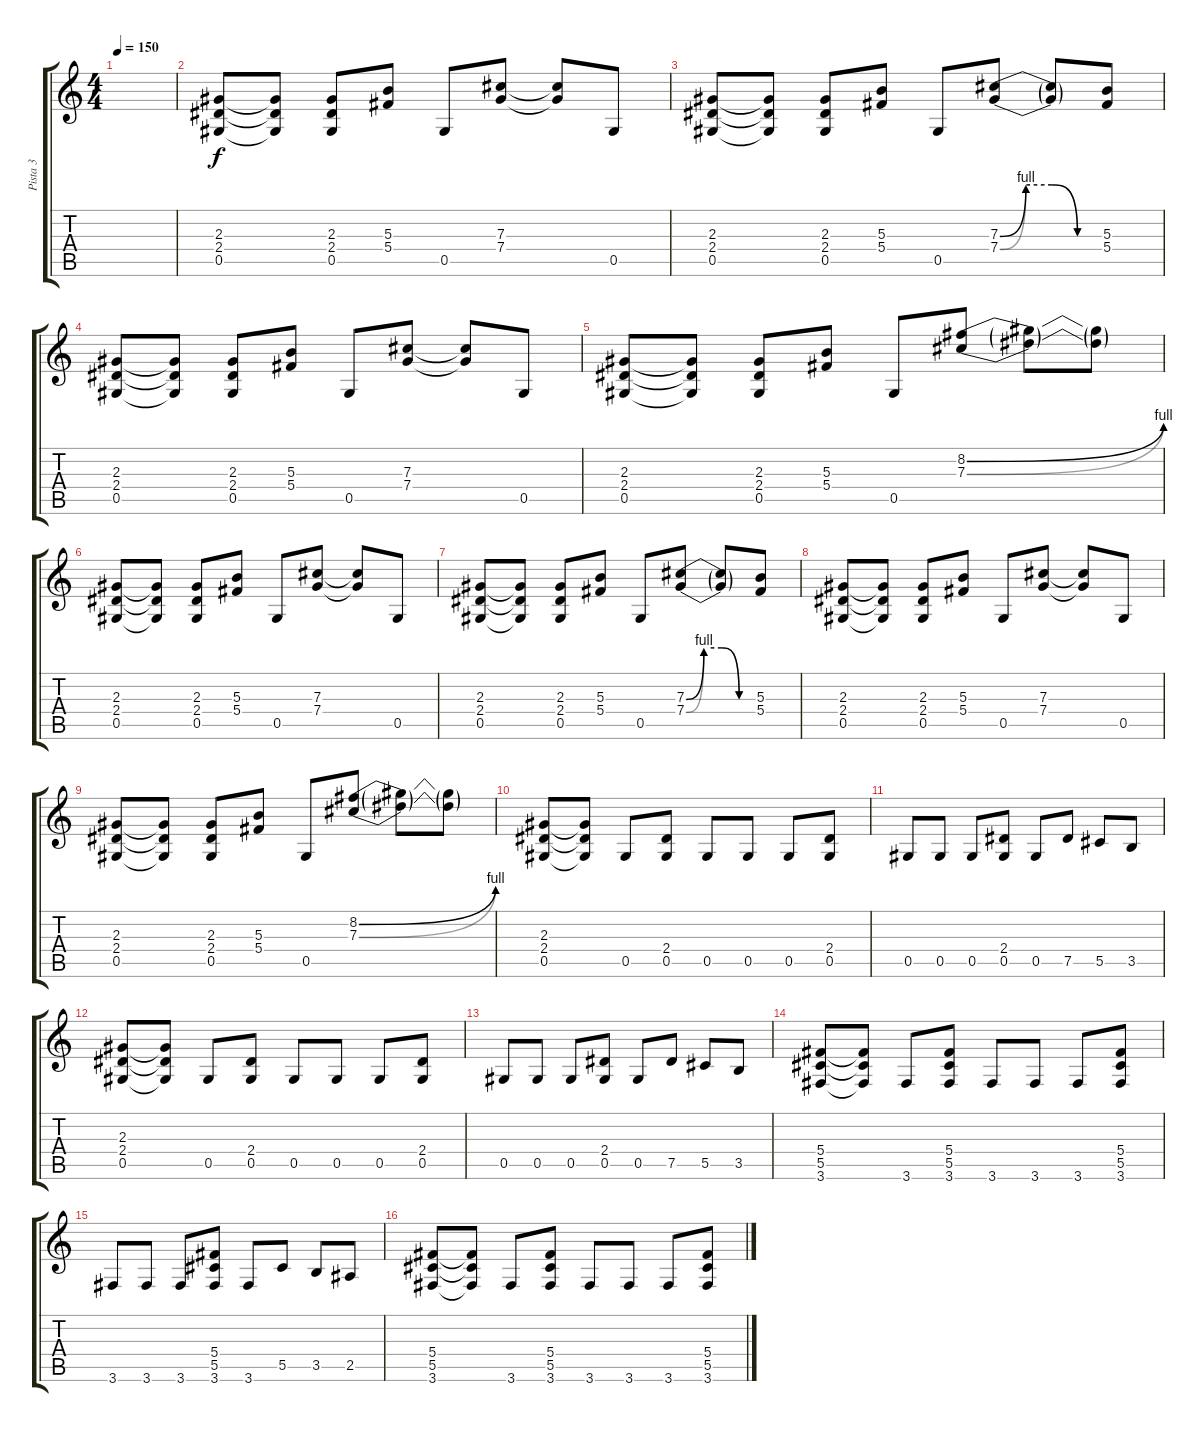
\track ("Pista 3" "Pista 3") {instrument distortionguitar}
\staff {score tabs}
\tuning (Eb4 Bb3 Gb3 Db3 Ab2 Eb2) {hide}
\ts (4 4)
\tempo 150
\clef g2
\ks c
|
(2.3 2.4 0.5).8 (2.3{t} 2.4{t} 0.5{t}).8 (2.3 2.4 0.5).8 (5.3 5.4).8 0.5.8 (7.3 7.4).8 (7.3{t} 7.4{t}).8 0.5.8 |
(2.3 2.4 0.5).8 (2.3{t} 2.4{t} 0.5{t}).8 (2.3 2.4 0.5).8 (5.3 5.4).8 0.5.8 (7.3{be (custom 0 0 15 4 30 4 45 0 60 0)} 7.4{be (custom 0 0 15 4 30 4 45 0 60 0)}).8 (7.3{t} 7.4{t}).8 (5.3 5.4).8 |
(2.3 2.4 0.5).8 (2.3{t} 2.4{t} 0.5{t}).8 (2.3 2.4 0.5).8 (5.3 5.4).8 0.5.8 (7.3 7.4).8 (7.3{t} 7.4{t}).8 0.5.8 |
(2.3 2.4 0.5).8 (2.3{t} 2.4{t} 0.5{t}).8 (2.3 2.4 0.5).8 (5.3 5.4).8 0.5.8 (8.2{be (bend 0 0 60 4)} 7.3{be (bend 0 0 60 4)}).8 (8.2{t} 7.3{t}).8 (8.2{t} 7.3{t}).8 |
(2.3 2.4 0.5).8 (2.3{t} 2.4{t} 0.5{t}).8 (2.3 2.4 0.5).8 (5.3 5.4).8 0.5.8 (7.3 7.4).8 (7.3{t} 7.4{t}).8 0.5.8 |
(2.3 2.4 0.5).8 (2.3{t} 2.4{t} 0.5{t}).8 (2.3 2.4 0.5).8 (5.3 5.4).8 0.5.8 (7.3{be (custom 0 0 15 4 30 4 45 0 60 0)} 7.4{be (custom 0 0 15 4 30 4 45 0 60 0)}).8 (7.3{t} 7.4{t}).8 (5.3 5.4).8 |
(2.3 2.4 0.5).8 (2.3{t} 2.4{t} 0.5{t}).8 (2.3 2.4 0.5).8 (5.3 5.4).8 0.5.8 (7.3 7.4).8 (7.3{t} 7.4{t}).8 0.5.8 |
(2.3 2.4 0.5).8 (2.3{t} 2.4{t} 0.5{t}).8 (2.3 2.4 0.5).8 (5.3 5.4).8 0.5.8 (8.2{be (bend 0 0 60 4)} 7.3{be (bend 0 0 60 4)}).8 (8.2{t} 7.3{t}).8 (8.2{t} 7.3{t}).8 |
(2.3 2.4 0.5).8 (2.3{t} 2.4{t} 0.5{t}).8 0.5.8 (2.4 0.5).8 0.5.8 0.5.8 0.5.8 (2.4 0.5).8 |
0.5.8 0.5.8 0.5.8 (2.4 0.5).8 0.5.8 7.5.8 5.5.8 3.5.8 |
(2.3 2.4 0.5).8 (2.3{t} 2.4{t} 0.5{t}).8 0.5.8 (2.4 0.5).8 0.5.8 0.5.8 0.5.8 (2.4 0.5).8 |
0.5.8 0.5.8 0.5.8 (2.4 0.5).8 0.5.8 7.5.8 5.5.8 3.5.8 |
(5.4 5.5 3.6).8 (5.4{t} 5.5{t} 3.6{t}).8 3.6.8 (5.4 5.5 3.6).8 3.6.8 3.6.8 3.6.8 (5.4 5.5 3.6).8 |
3.6.8 3.6.8 3.6.8 (5.4 5.5 3.6).8 3.6.8 5.5.8 3.5.8 2.5.8 |
(5.4 5.5 3.6).8 (5.4{t} 5.5{t} 3.6{t}).8 3.6.8 (5.4 5.5 3.6).8 3.6.8 3.6.8 3.6.8 (5.4 5.5 3.6).8
